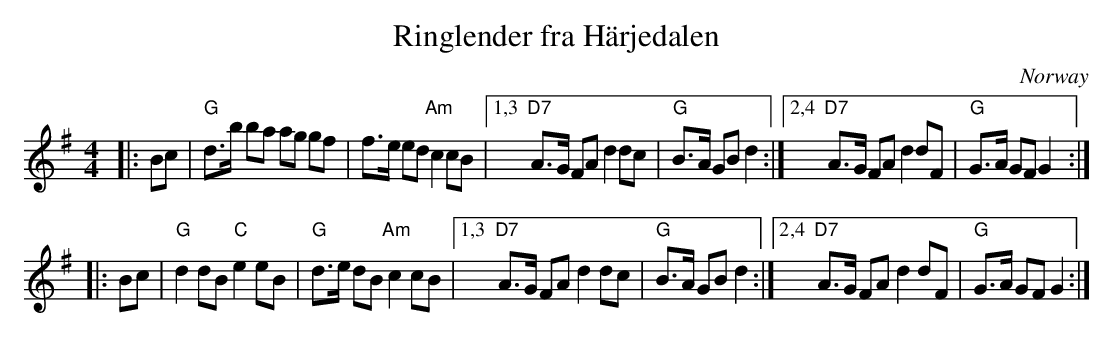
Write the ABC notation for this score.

X:1
T: Ringlender fra H\"arjedalen
O: Norway
M: 4/4
L: 1/8
K: G
|: Bc \
| "G"d>b ba ag gf | f>e ed "Am"c2 cB |1,3 "D7"A>G FA d2 dc | "G"B>A GB d2 \
                                    :|2,4 "D7"A>G FA d2 dF | "G"G>A GF G2 :|
|: Bc \
| "G"d2 dB "C"e2 eB | "G"d>e dB "Am"c2 cB |1,3 "D7"A>G FA d2 dc | "G"B>A GB d2 \
                                         :|2,4 "D7"A>G FA d2 dF | "G"G>A GF G2 :|
